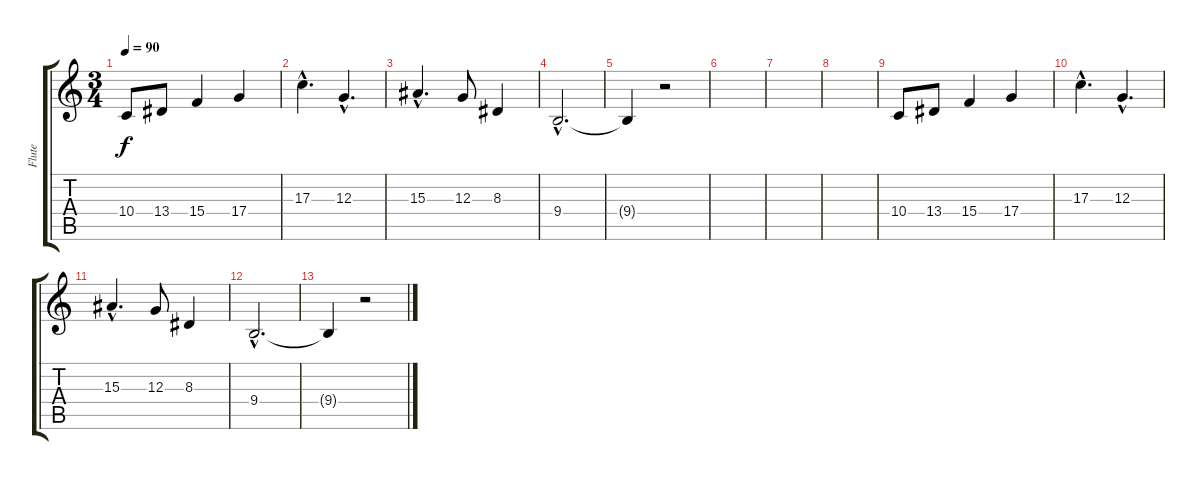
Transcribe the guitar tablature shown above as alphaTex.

\track ("Flute" "Flute") {instrument flute}
\staff {score tabs}
\tuning (E4 B3 G3 D3 A2 E2) {hide}
\ts (3 4)
\tempo 90
\clef g2
\ks c
10.4.8{dy f} 13.4.8 15.4.4 17.4.4 |
17.3{hac}.4{d} 12.3{hac}.4{d} |
15.3{hac}.4{d} 12.3.8 8.3.4 |
9.4{hac}.2{d} |
9.4{t}.4 r.2 |
|
|
|
10.4.8 13.4.8 15.4.4 17.4.4 |
17.3{hac}.4{d} 12.3{hac}.4{d} |
15.3{hac}.4{d} 12.3.8 8.3.4 |
9.4{hac}.2{d} |
9.4{t}.4 r.2
